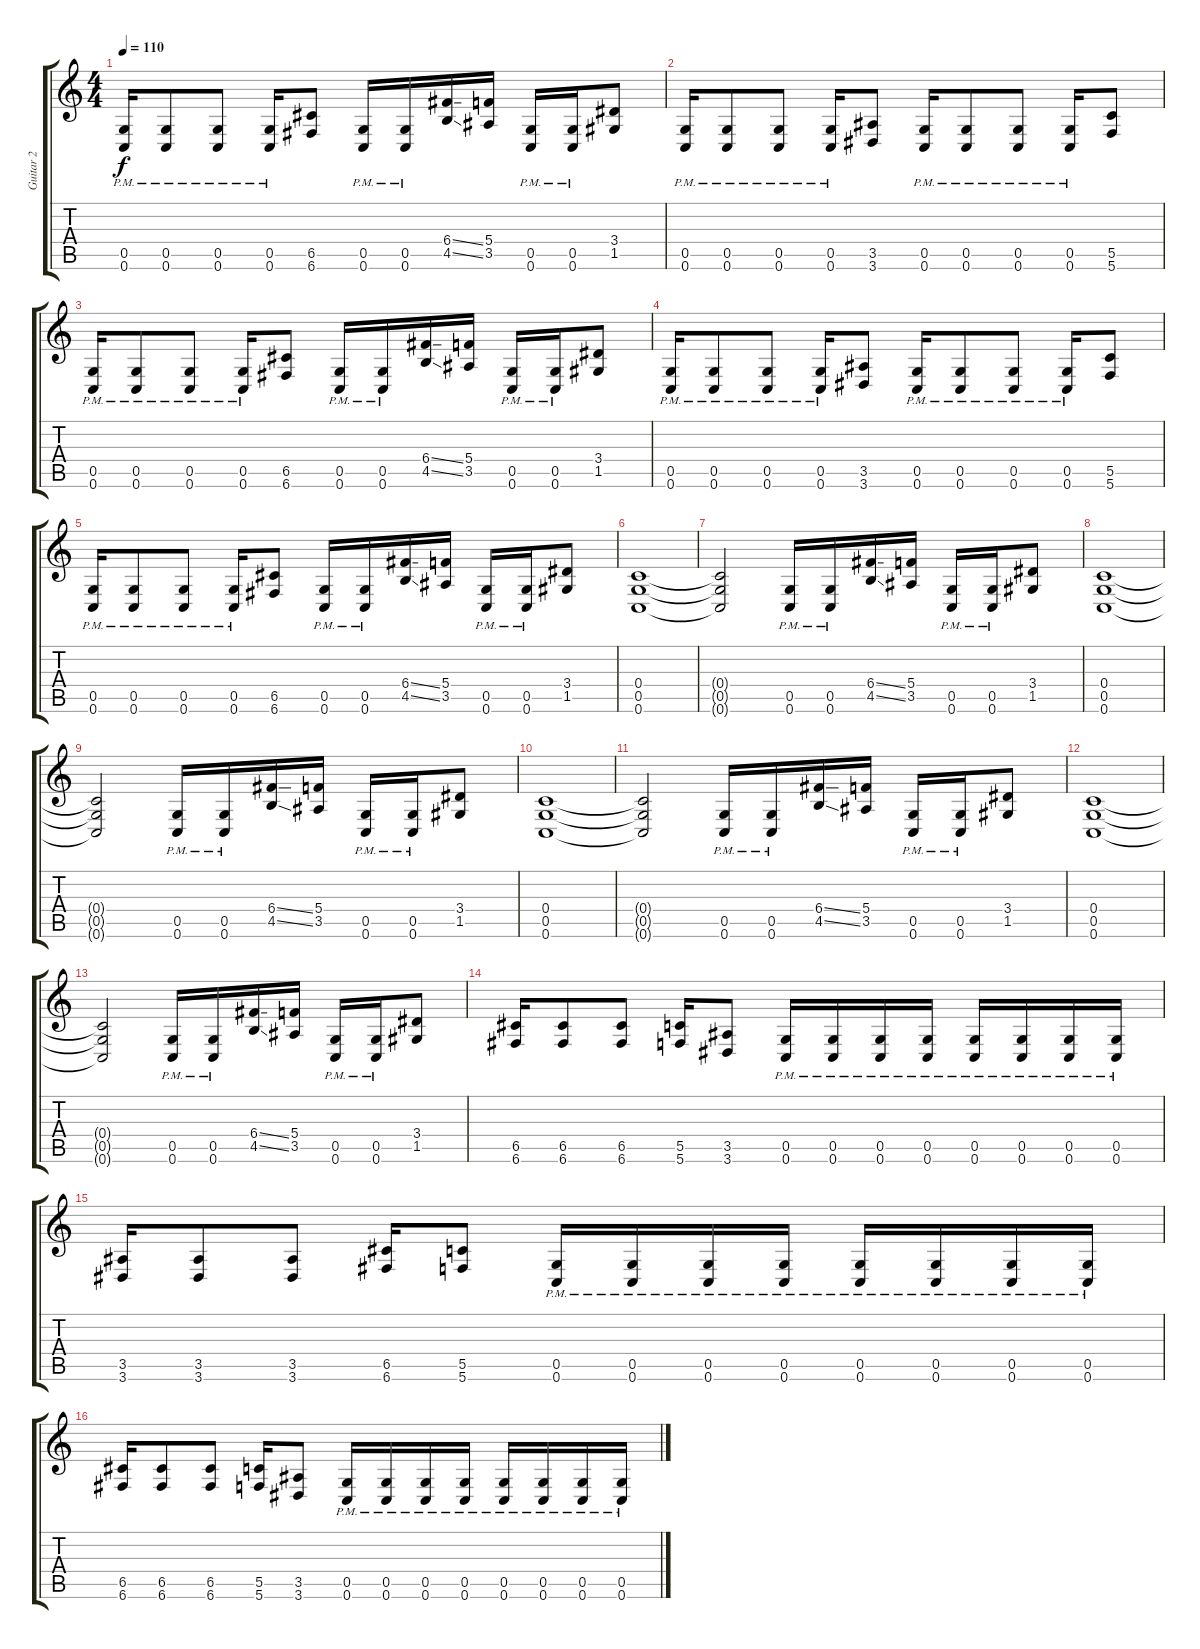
\track ("Guitar 2" "Guitar 2") {instrument distortionguitar}
\staff {score tabs}
\tuning (D4 A3 F3 C3 G2 C2) {hide}
\ts (4 4)
\tempo 110
\clef g2
\ks c
(0.5{pm} 0.6{pm}).16{dy f} (0.5{pm} 0.6{pm}).8 (0.5{pm} 0.6{pm}).8 (0.5{pm} 0.6{pm}).16 (6.5 6.6).8 (0.5{pm} 0.6{pm}).16 (0.5{pm} 0.6{pm}).16 (6.4{ss} 4.5{ss}).16 (5.4 3.5).16 (0.5{pm} 0.6{pm}).16 (0.5{pm} 0.6{pm}).16 (3.4 1.5).8 |
(0.5{pm} 0.6{pm}).16 (0.5{pm} 0.6{pm}).8 (0.5{pm} 0.6{pm}).8 (0.5{pm} 0.6{pm}).16 (3.5 3.6).8 (0.5{pm} 0.6{pm}).16 (0.5{pm} 0.6{pm}).8 (0.5{pm} 0.6{pm}).8 (0.5{pm} 0.6{pm}).16 (5.5 5.6).8 |
(0.5{pm} 0.6{pm}).16 (0.5{pm} 0.6{pm}).8 (0.5{pm} 0.6{pm}).8 (0.5{pm} 0.6{pm}).16 (6.5 6.6).8 (0.5{pm} 0.6{pm}).16 (0.5{pm} 0.6{pm}).16 (6.4{ss} 4.5{ss}).16 (5.4 3.5).16 (0.5{pm} 0.6{pm}).16 (0.5{pm} 0.6{pm}).16 (3.4 1.5).8 |
(0.5{pm} 0.6{pm}).16 (0.5{pm} 0.6{pm}).8 (0.5{pm} 0.6{pm}).8 (0.5{pm} 0.6{pm}).16 (3.5 3.6).8 (0.5{pm} 0.6{pm}).16 (0.5{pm} 0.6{pm}).8 (0.5{pm} 0.6{pm}).8 (0.5{pm} 0.6{pm}).16 (5.5 5.6).8 |
(0.5{pm} 0.6{pm}).16 (0.5{pm} 0.6{pm}).8 (0.5{pm} 0.6{pm}).8 (0.5{pm} 0.6{pm}).16 (6.5 6.6).8 (0.5{pm} 0.6{pm}).16 (0.5{pm} 0.6{pm}).16 (6.4{ss} 4.5{ss}).16 (5.4 3.5).16 (0.5{pm} 0.6{pm}).16 (0.5{pm} 0.6{pm}).16 (3.4 1.5).8 |
(0.4 0.5 0.6).1 |
(0.4{t} 0.5{t} 0.6{t}).2 (0.5{pm} 0.6{pm}).16 (0.5{pm} 0.6{pm}).16 (6.4{ss} 4.5{ss}).16 (5.4 3.5).16 (0.5{pm} 0.6{pm}).16 (0.5{pm} 0.6{pm}).16 (3.4 1.5).8 |
(0.4 0.5 0.6).1 |
(0.4{t} 0.5{t} 0.6{t}).2 (0.5{pm} 0.6{pm}).16 (0.5{pm} 0.6{pm}).16 (6.4{ss} 4.5{ss}).16 (5.4 3.5).16 (0.5{pm} 0.6{pm}).16 (0.5{pm} 0.6{pm}).16 (3.4 1.5).8 |
(0.4 0.5 0.6).1 |
(0.4{t} 0.5{t} 0.6{t}).2 (0.5{pm} 0.6{pm}).16 (0.5{pm} 0.6{pm}).16 (6.4{ss} 4.5{ss}).16 (5.4 3.5).16 (0.5{pm} 0.6{pm}).16 (0.5{pm} 0.6{pm}).16 (3.4 1.5).8 |
(0.4 0.5 0.6).1 |
(0.4{t} 0.5{t} 0.6{t}).2 (0.5{pm} 0.6{pm}).16 (0.5{pm} 0.6{pm}).16 (6.4{ss} 4.5{ss}).16 (5.4 3.5).16 (0.5{pm} 0.6{pm}).16 (0.5{pm} 0.6{pm}).16 (3.4 1.5).8 |
(6.5 6.6).16 (6.5 6.6).8 (6.5 6.6).8 (5.5 5.6).16 (3.5 3.6).8 (0.5{pm} 0.6{pm}).16 (0.5{pm} 0.6{pm}).16 (0.5{pm} 0.6{pm}).16 (0.5{pm} 0.6{pm}).16 (0.5{pm} 0.6{pm}).16 (0.5{pm} 0.6{pm}).16 (0.5{pm} 0.6{pm}).16 (0.5{pm} 0.6{pm}).16 |
(3.5 3.6).16 (3.5 3.6).8 (3.5 3.6).8 (6.5 6.6).16 (5.5 5.6).8 (0.5{pm} 0.6{pm}).16 (0.5{pm} 0.6{pm}).16 (0.5{pm} 0.6{pm}).16 (0.5{pm} 0.6{pm}).16 (0.5{pm} 0.6{pm}).16 (0.5{pm} 0.6{pm}).16 (0.5{pm} 0.6{pm}).16 (0.5{pm} 0.6{pm}).16 |
(6.5 6.6).16 (6.5 6.6).8 (6.5 6.6).8 (5.5 5.6).16 (3.5 3.6).8 (0.5{pm} 0.6{pm}).16 (0.5{pm} 0.6{pm}).16 (0.5{pm} 0.6{pm}).16 (0.5{pm} 0.6{pm}).16 (0.5{pm} 0.6{pm}).16 (0.5{pm} 0.6{pm}).16 (0.5{pm} 0.6{pm}).16 (0.5{pm} 0.6{pm}).16
